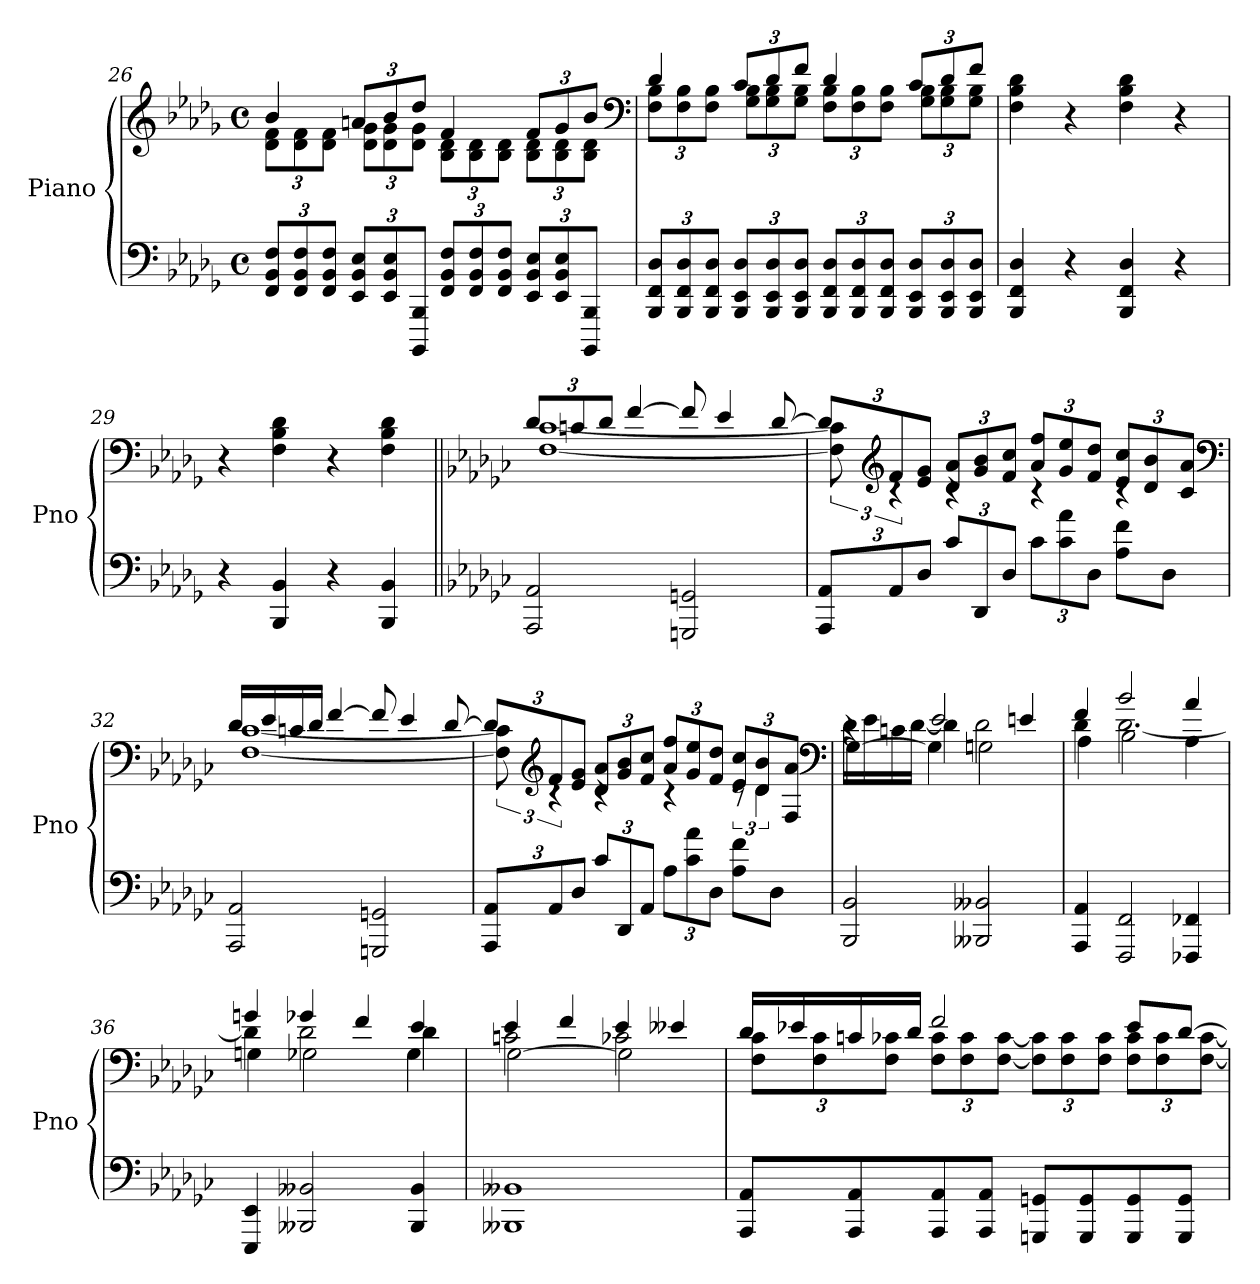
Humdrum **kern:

**kern	**kern
*part1	*part1
*staff2	*staff1
*I"Piano	*
*I'Pno	*
*clefF4	*clefG2
*k[b-e-a-d-g-]	*k[b-e-a-d-g-]
*b-:	*b-:
*M4/4	*M4/4
*met(c)	*met(c)
=26	=26
*	*^
12FF 12BB- 12FL	4b-	12d- 12fL
12FF 12BB- 12F	.	12d- 12f
12FF 12BB- 12FJ	.	12d- 12fJ
12EE- 12BB- 12E-L	12anL	12d- 12g-L
12EE- 12BB- 12E-	12b-	12d- 12g-
12BBBB- 12BBB-J	12dd-J	12d- 12g-J
12FF 12BB- 12FL	4f	12B- 12d-L
12FF 12BB- 12F	.	12B- 12d-
12FF 12BB- 12FJ	.	12B- 12d-J
12EE- 12BB- 12E-L	12fL	12B- 12d-L
12EE- 12BB- 12E-	12g-	12B- 12d-
12BBBB- 12BBB-J	12b-J	12B- 12d-J
*	*clefF4	*
=27	=27	=27
12BBB- 12FF 12D-L	4d-	12F 12B-L
12BBB- 12FF 12D-	.	12F 12B-
12BBB- 12FF 12D-J	.	12F 12B-J
12BBB- 12EE- 12D-L	12cL	12G- 12B-L
12BBB- 12EE- 12D-	12d-	12G- 12B-
12BBB- 12EE- 12D-J	12fJ	12G- 12B-J
12BBB- 12FF 12D-L	4d-	12F 12B-L
12BBB- 12FF 12D-	.	12F 12B-
12BBB- 12FF 12D-J	.	12F 12B-J
12BBB- 12EE- 12D-L	12cL	12G- 12B-L
12BBB- 12EE- 12D-	12d-	12G- 12B-
12BBB- 12EE- 12D-J	12fJ	12G- 12B-J
*	*v	*v
=28	=28
4BBB- 4FF 4D-	4F 4B- 4d-
4r	4r
4BBB- 4FF 4D-	4F 4B- 4d-
4r	4r
=29	=29
4r	4r
4BBB- 4BB-	4F 4B- 4d-
4r	4r
4BBB- 4BB-	4F 4B- 4d-
=30||	=30||
*k[b-e-a-d-g-c-]	*k[b-e-a-d-g-c-]
*	*^
2AAA- 2AA-	12d-L	[1F [1c-
.	12cn	.
.	12d-J	.
.	[4f	.
2GGGn 2GGn	8f]	.
.	4e-	.
.	[8d-	.
=31	=31	=31
12AAA- 12AA-L	12d-L]	12F] 12c-]
*	*clefG2	*
12AA-	12f	6rc
12D-J	12e- 12g-J	.
12c-L	12d- 12a-L	4rc
12DD-	12g- 12b-	.
12D-J	12f 12cc-J	.
12c-L	12a- 12ffL	4rc
12c- 12a-	12g- 12ee-	.
12D-J	12f 12dd-J	.
8A- 8fL	12e- 12cc-L	4rc
.	12d- 12b-	.
8D-J	.	.
.	12c- 12a-J	.
*	*clefF4	*
=32	=32	=32
2AAA- 2AA-	16d-LL	[1F [1c-
.	16e-	.
.	16cn	.
.	16d-JJ	.
.	[4f	.
2GGGn 2GGn	8f]	.
.	4e-	.
.	[8d-	.
=33	=33	=33
12AAA- 12AA-L	12d-L]	12F] 12c-]
*	*clefG2	*
12AA-	12f	6rc
12D-J	12e- 12g-J	.
12c-L	12d- 12a-L	4rc
12DD-	12g- 12b-	.
12AA-J	12f 12cc-J	.
12A-L	12a- 12ffL	4rc
12c- 12a-	12g- 12ee-	.
12D-J	12f 12dd-J	.
8A- 8fL	12e- 12cc-L	12rc
.	12d- 12b-	6d-
8D-J	.	.
.	12F 12a-J	.
*	*v	*v
*	*clefF4
=34	=34
*	*^
*	*	*^
2BBB- 2BB-	4rc	16d-LL	[4G-\
.	.	16e-	.
.	.	16cn	.
.	.	[16d-JJ	.
.	2e-	4d-]	4G-\]
2BBB--X 2BB--X	.	2d-	2Gn\
.	4en	.	.
=35	=35	=35	=35
4AAA- 4AA-	4f	4d-	4A-\
2FFF 2FF	2b-	[2.d-	2B-\
4FFF-X 4FF-X	4a-	.	4A-\
=36	=36	=36	=36
4EEE- 4EE-	4gn	4d-]	4Gn\
2BBB--X 2BB--X	4g-X	2d-	2G-X\
.	4f	.	.
4BBB-- 4BB--	4e-	4d-	4G-\
=37	=37	=37	=37
1BBB--X 1BB--X	4e-	2cn	[2G-\
.	4f	.	.
.	4e-	2c-X	2G-\]
.	4e--X	.	.
*	*	*v	*v
=38	=38	=38
8AAA- 8AA-L	16d-LL	12F 12c-L
.	16e-X	.
.	.	12F 12c-
8AAA- 8AA-	16cn	.
.	.	12F 12c-XJ
.	16d-JJ	.
8AAA- 8AA-	2f	12F 12c-L
.	.	12F 12c-
8AAA- 8AA-J	.	.
.	.	[12F [12c-J
8GGGn 8GGnL	.	12F] 12c-]L
.	.	12F 12c-
8GGG 8GG	.	.
.	.	12F 12c-J
8GGG 8GG	8e-L	12F 12c-L
.	.	12F 12c-
8GGG 8GGJ	[8d-J	.
.	.	[12F [12c-J
*	*v	*v
=	=
*-	*-
